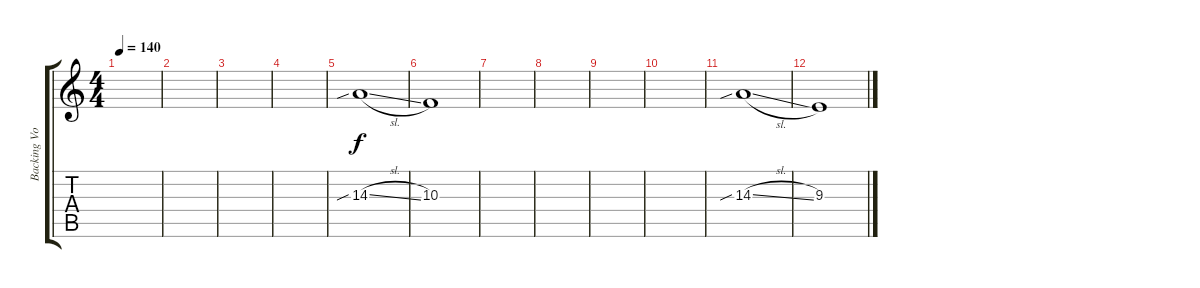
\track ("Backing Vocals" "Backing Vo") {instrument choiraahs}
\staff {score tabs}
\tuning (E4 B3 G3 D3 A2 E2) {hide}
\ts (4 4)
\tempo 140
\clef g2
\ks c
|
|
|
|
14.3{sib sl}.1 |
10.3.1 |
|
|
|
|
14.3{sib sl}.1 |
9.3.1
